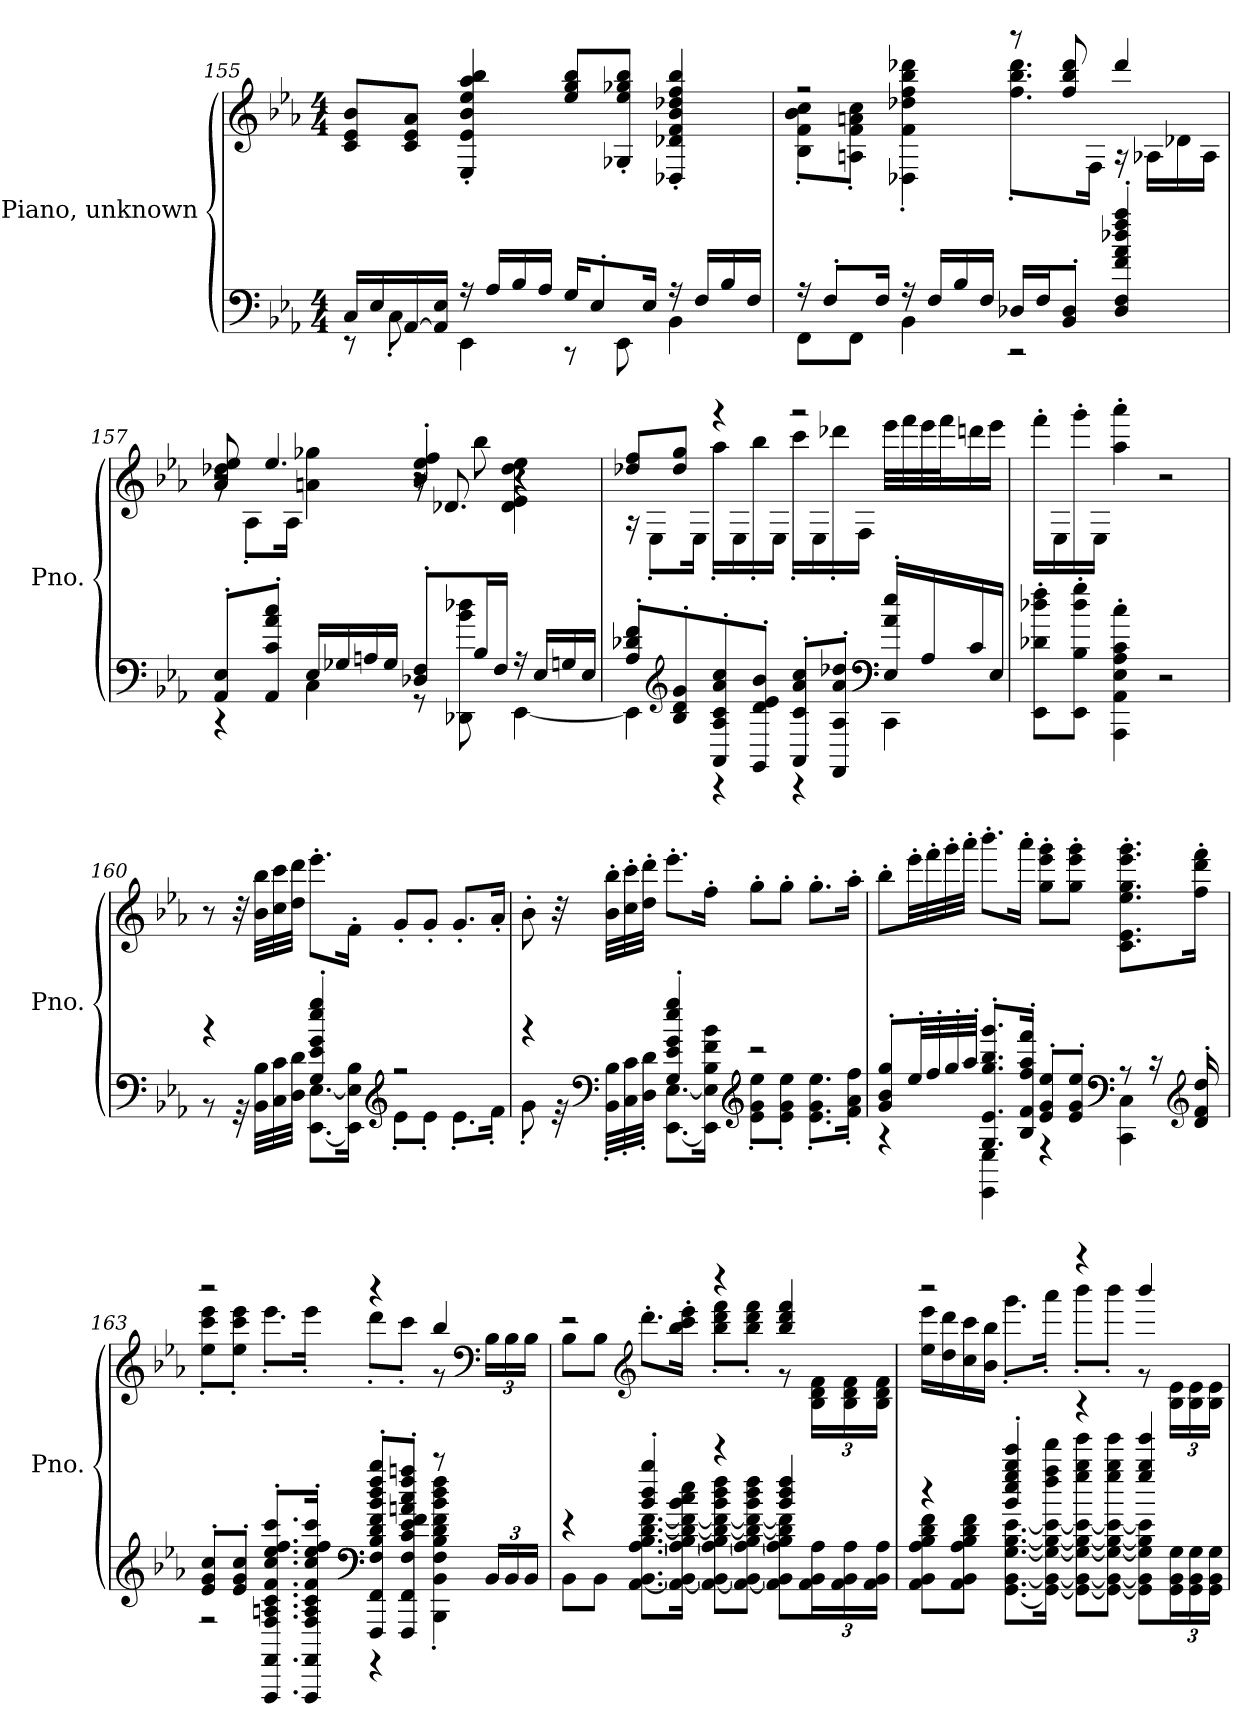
**kern	**kern
*part1	*part1
*staff2	*staff1
*I"Piano, unknown	*
*I'Pno.	*
*clefF4	*clefG2
*k[b-e-a-]	*k[b-e-a-]
*M4/4	*M4/4
=155	=155
*^	*
16C/LL	8r	8c/ 8e-/ 8b-/L
16E-/	.	.
[16AA-/	8C'\	8c/ 8e-/ 8a-/J
16AA-/] 16E-/JJ	.	.
16r	4EE-\	4E-/' 4e-/' 4b-/' 4ee-/' 4aa-/' 4bb-/'
16A-/LL	.	.
16B-/	.	.
16A-/JJ	.	.
16G/KL	8r	8ee-/ 8gg/ 8bb-/L
8E-'/	.	.
.	8EE-\	8G-X/' 8ee-/' 8gg-X/' 8bb-/'J
16E-/Jk	.	.
16r	4BB-\	4D-X/' 4d-X/' 4f/' 4b-/' 4dd-X/' 4ff/' 4bb-/'
16F/LL	.	.
16B-/	.	.
16F/JJ	.	.
!!LO:LB:g=z
=156	=156	=156
*	*	*^
16r	8FF\L	2r	8B-\' 8f\' 8b-\' 8cc\'L
8F'/L	.	.	.
.	8FF\J	.	8An\' 8f\' 8an\' 8cc\'J
16F/Jk	.	.	.
16r	4BB-\	.	4D-X\' 4f\' 4dd-X\' 4ff\' 4bb-\' 4ddd-X\'
16F/LL	.	.	.
16B-/	.	.	.
16F/JJ	.	.	.
16D-X/LL	2r	8r	8.ff\' 8.bb-\' 8.ddd-\'L
16F/J	.	.	.
8BB-/' 8D-/'J	.	8ff/ 8bb-/ 8ddd-/	.
.	.	.	16F\Jk
4D-/' 4F/' 4f/' 4a-/' 4dd-X/' 4ff/' 4aa-/'	.	4ddd-/	16r
.	.	.	16A-X\LL
.	.	.	16d-X\
.	.	.	16A-\JJ
=157	=157	=157	=157
*	*	*	*^
8AA-/' 8E-/'L	4r	8a-/ 8dd-X/ 8ee-/	16r	2r
.	.	.	8A-'\L	.
8AA-/' 8c/' 8a-/' 8cc/'J	.	4.ee-/	.	.
.	.	.	16A-\Jk	.
16E-/LL	4C\	.	4an\ 4gg-X\	.
16G-X/	.	.	.	.
16An/	.	.	.	.
16G-/JJ	.	.	.	.
8D-X/' 8F/'L	8r	4b-/' 4ee-/' 4ff/'	8r	16r
.	.	.	.	8.d-X/
16B-/L	8DD-X\ 8b-\ 8dd-X\	.	8bb-\	.
16F/JJ	.	.	.	.
16r	[4EE-\	4r	4d-\ 4e-\ 4dd-\ 4ee-\	4r
16E-/LL	.	.	.	.
16Gn/	.	.	.	.
16E-/JJ	.	.	.	.
*	*	*	*v	*v
!!LO:LB:g=z
=158	=158	=158	=158
8A-/' 8d-X/' 8f/'L	4EE-\]	8dd-X/ 8ff/L	16r
.	.	.	8E-'\L
*clefG2	*	*	*
8B-/' 8d-/' 8g/'	.	8dd-/ 8gg/J	.
.	.	.	16E-\Jk
8AA-/' 8A-/' 8c/' 8a-/' 8cc/'	4r	4r	16aa-'\LL
.	.	.	16E-\
8GG/' 8d-/' 8e-/' 8b-/'J	.	.	16bb-'\
.	.	.	16E-\JJ
8AA-/' 8c/' 8a-/' 8cc/'L	4r	2r	16ccc'\LL
.	.	.	16E-\
8FF/' 8A-/' 8a-/' 8dd-X/'J	.	.	16ddd-X'\
.	.	.	16F\JJ
*clefF4	*	*	*
16E-/' 16a-/' 16ee-/'LL	4CC\	.	32eee-\LLL
.	.	.	32fff\
16A-/	.	.	32eee-\
.	.	.	32fff\J
16c/	.	.	16dddn\
16E-/JJ	.	.	16eee-\JJ
*v	*v	*	*
*	*v	*v
=159	=159
8EE-\' 8d-X\' 8dd-X\' 8ff\'L	16fff'\LL
.	16E-\
8EE-\' 8B-\' 8dd-\' 8gg\'J	16ggg'\
.	16E-\JJ
4AAA-\' 4AA-\' 4E-\' 4A-\' 4c\' 4cc\'	4aa-\' 4aaa-\'
2r	2r
!!LO:PB:g=z
=160	=160
*^	*
4r	8r	8r
.	32r	32r
.	32BB-\ 32B-\LLL	32b-\ 32bb-\LLL
.	32C\ 32c\	32cc\ 32ccc\
.	32D\ 32d\JJJ	32dd\ 32ddd\JJJ
4G/' 4e-/' 4g/' 4ee-/' 4gg/'	[8.EE-\ [8.E-\L	8.eee-'\L
.	16EE-\] 16E-\] 16B-\Jk	16f'\Jk
*clefG2	*	*
2r	8e-'\L	8g'/L
.	8e-'\J	8g'/J
.	8.e-'\L	8.g'/L
.	16f'\Jk	16a-'/Jk
=161	=161	=161
4r	8g'\	8b-'\
.	32r	32r
*clefF4	*	*
.	32BB-\' 32B-\'LLL	32b-\' 32bb-\'LLL
.	32C\' 32c\'	32cc\' 32ccc\'
.	32D\' 32d\'JJJ	32dd\' 32ddd\'JJJ
4G/' 4e-/' 4g/' 4ee-/' 4gg/'	[8.EE-\ [8.E-\L	8.eee-'\L
.	16EE-\] 16E-\] 16B-\ 16f\ 16b-\Jk	16ff'\Jk
*clefG2	*	*
2r	8e-\' 8g\' 8ee-\'L	8gg'\L
.	8e-\' 8g\' 8ee-\'J	8gg'\J
.	8.e-\' 8.g\' 8.ee-\'L	8.gg'\L
.	16f\' 16a-\' 16ff\'Jk	16aa-'\Jk
!!LO:LB:g=z
=162	=162	=162
8g/' 8b-/' 8gg/'L	4r	8bb-'\L
32ee-'/LL	.	32eee-'\LL
32ff'/	.	32fff'\
32gg'/	.	32ggg'\
32aa-'/JJJ	.	32aaa-'\JJJ
8.G/' 8.e-/' 8.gg/' 8.bb-/' 8.ggg/'L	4EE-\ 4E-\	8.bbb-'\L
16B-/' 16f/' 16ff/' 16aa-/' 16fff/'Jk	.	16aaa-'\Jk
8e-/' 8g/' 8ee-/'L	4r	8gg\' 8eee-\' 8ggg\'L
8e-/' 8g/' 8ee-/'J	.	8gg\' 8eee-\' 8ggg\'J
*clefF4	*	*
8r	4CC\ 4C\	8.c\' 8.e-\' 8.ee-\' 8.gg\' 8.eee-\' 8.ggg\'L
16r	.	.
*clefG2	*	*
16d/' 16f/' 16dd/'	.	16ff\' 16ddd\' 16fff\'Jk
=163	=163	=163
*	*	*^
8e-/' 8g/' 8cc/'L	2r	2r	8ee-\' 8ccc\' 8eee-\'L
8e-/' 8g/' 8cc/'J	.	.	8ee-\' 8ccc\' 8eee-\'J
8.FFF/' 8.FF/' 8.F/' 8.An/' 8.c/' 8.f/' 8.cc/' 8.ee-/' 8.ff/' 8.ccc/'L	.	.	8.eee-'\L
16FFF/' 16FF/' 16F/' 16A/' 16c/' 16f/' 16cc/' 16ee-/' 16ff/' 16ccc/'Jk	.	.	16eee-'\Jk
*clefF4	*	*	*
8FFF/' 8FF/' 8F/' 8B-/' 8d/' 8f/' 8b-/' 8dd/' 8ff/' 8bb-/'L	4r	4r	8ddd'\L
8FFF/' 8FF/' 8F/' 8c/' 8e-/' 8f/' 8an/' 8cc/' 8ff/' 8aan/'J	.	.	8ccc'\J
8r	4BBB-\' 4BB-\' 4F\' 4B-\' 4d\' 4f\' 4b-\' 4dd\' 4ff\'	4bb-/	8r
*	*	*clefF4	*
*Xbrackettup	*	*	*Xbrackettup
24BB-/LL	.	.	24B-\LL
24BB-/	.	.	24B-\
24BB-/JJ	.	.	24B-\JJ
!!LO:LB:g=z	!!
=164	=164	=164	=164
4r	8BB-\L	2r	8B-\L
.	8BB-\J	.	8B-\J
*	*	*clefG2	*
4b-/' 4dd/' 4bb-/'	[8.AA-\ [8.BB-\ [8.A-\ [8.B-\ [8.d\ [8.f\L	.	8.ddd'\L
.	16AA-\_ 16BB-\_ 16A-\_ 16B-\_ 16d\_ 16f\_ 16b-\ 16cc\ 16ee-\Jk	.	16bb-\' 16ccc\' 16eee-\'Jk
4r	8AA-\_ 8BB-\_ 8A-\_ 8B-\_ 8d\_ 8f\_ 8b-\ 8dd\ 8ff\L	4r	8bb-\' 8ddd\' 8fff\'L
.	8AA-\_ 8BB-\_ 8A-\_ 8B-\_ 8d\_ 8f\_ 8b-\ 8dd\ 8ff\J	.	8bb-\' 8ddd\' 8fff\'J
4b-/ 4dd/ 4ff/	8AA-\] 8BB-\] 8A-\] 8B-\] 8d\] 8f\]L	4bb-/ 4ddd/ 4fff/	8r
.	24AA-\ 24BB-\ 24A-\L	.	24B-\ 24d\ 24f\LL
.	24AA-\ 24BB-\ 24A-\	.	24B-\ 24d\ 24f\
.	24AA-\ 24BB-\ 24A-\JJ	.	24B-\ 24d\ 24f\JJ
=165	=165	=165	=165
4r	8AA-\ 8BB-\ 8A-\ 8B-\ 8d\ 8f\L	2r	16ee-\ 16eee-\LL
.	.	.	16dd\ 16ddd\
.	8AA-\ 8BB-\ 8A-\ 8B-\ 8d\ 8f\J	.	16cc\ 16ccc\
.	.	.	16b-\ 16bb-\JJ
4b-/' 4ee-/' 4gg/' 4bb-/' 4eee-/'	[8.GG\ [8.BB-\ [8.G\ [8.B-\ [8.e-\L	.	8.ggg'\L
.	16GG\_ 16BB-\_ 16G\_ 16B-\_ 16e-\_ 16ff\ 16aa-\ 16fff\Jk	.	16aaa-'\Jk
4r	8GG\_ 8BB-\_ 8G\_ 8B-\_ 8e-\_ 8gg\ 8bb-\ 8ggg\L	4r	8bbb-'\L
.	8GG\_ 8BB-\_ 8G\_ 8B-\_ 8e-\_ 8gg\ 8bb-\ 8ggg\J	.	8bbb-'\J
4gg/ 4bb-/ 4ggg/	8GG\] 8BB-\] 8G\] 8B-\] 8e-\]L	4bbb-/	8r
.	24GG\ 24BB-\ 24G\L	.	24B-\ 24e-\LL
.	24GG\ 24BB-\ 24G\	.	24B-\ 24e-\
.	24GG\ 24BB-\ 24G\JJ	.	24B-\ 24e-\JJ
*v	*v	*	*
*	*v	*v
=	=
*-	*-
